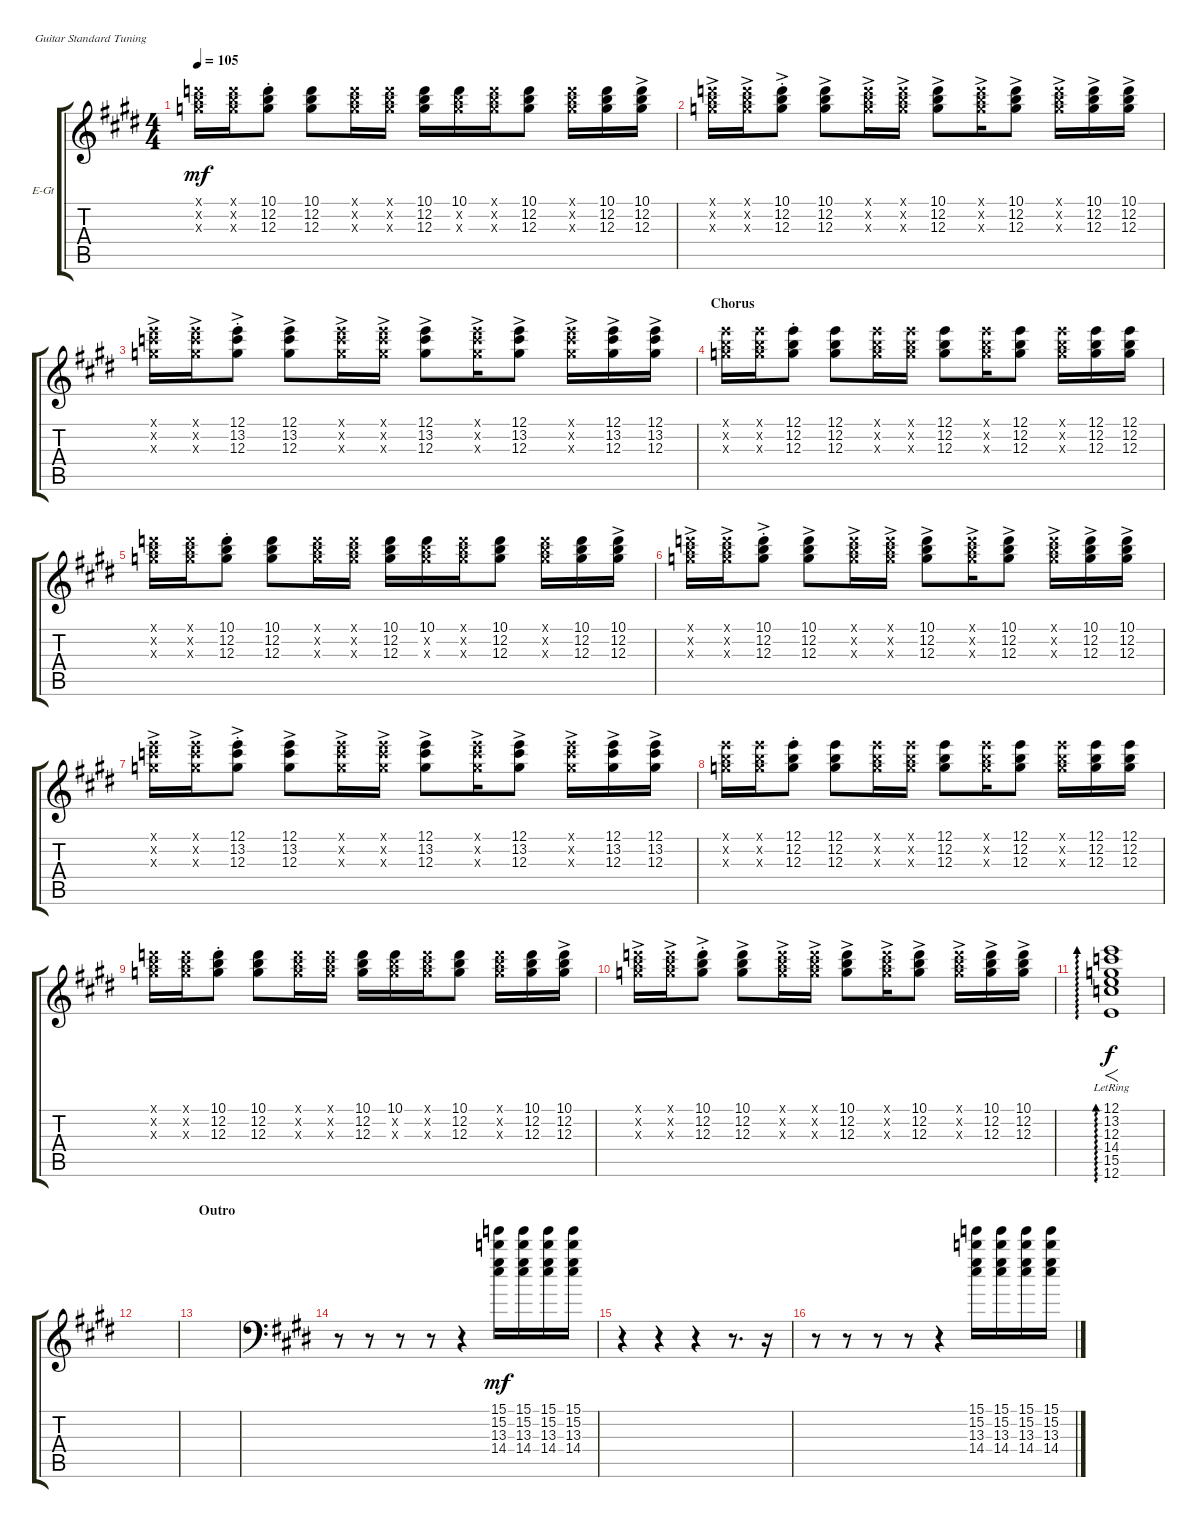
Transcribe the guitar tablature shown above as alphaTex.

\defaultSystemsLayout 4
\bracketExtendMode groupsimilarinstruments
\firstSystemTrackNameOrientation horizontal
\otherSystemsTrackNameOrientation horizontal
\track ("Guitar 2" "E-Gt") {instrument overdrivenguitar}
\staff {score tabs}
\tuning (E4 B3 G3 D3 A2 E2)
\ts (4 4)
\tempo 105
\clef g2
\ks e
(12.3{x} 12.2{x} 10.1{x}).16{dy mf} (12.3{x} 12.2{x} 10.1{x}).16 (12.3{st} 12.2{st} 10.1{st}).8 (10.1 12.2 12.3).8 (12.3{x} 12.2{x} 10.1{x}).16 (12.3{x} 12.2{x} 10.1{x}).16 (10.1 12.2 12.3).16 (10.1 12.2{x} 12.3{x}).16 (10.1{x} 12.3{x} 12.2{x}).16 (10.1 12.3 12.2).8 (10.1{x} 12.3{x} 12.2{x}).16 (10.1 12.3 12.2).16 (10.1 12.2 12.3{ac}).16 |
(12.3{ac x} 12.2{x} 10.1{x}).16 (12.3{ac x} 12.2{x} 10.1{x}).16 (12.3{ac st} 12.2{st} 10.1{st}).8 (10.1 12.2 12.3{ac}).8 (12.3{ac x} 12.2{x} 10.1{x}).16 (12.3{ac x} 12.2{x} 10.1{x}).16 (10.1 12.2 12.3{ac}).8 (10.1{x} 12.3{ac x} 12.2{x}).16 (10.1 12.3{ac} 12.2).8 (10.1{x} 12.3{ac x} 12.2{x}).16 (10.1 12.3{ac} 12.2).16 (10.1 12.2 12.3{ac}).16 |
(12.3{ac x} 13.2{x} 12.1{x}).16 (12.3{ac x} 13.2{x} 12.1{x}).16 (12.3{ac st} 13.2{st} 12.1{st}).8 (12.1 13.2 12.3{ac}).8 (12.3{ac x} 13.2{x} 12.1{x}).16 (12.3{ac x} 13.2{x} 12.1{x}).16 (12.1 13.2 12.3{ac}).8 (12.1{x} 12.3{ac x} 13.2{x}).16 (12.1 12.3{ac} 13.2).8 (12.1{x} 12.3{ac x} 13.2{x}).16 (12.1 12.3{ac} 13.2).16 (12.1 13.2 12.3{ac}).16 |
\section ("" "Chorus")
(12.3{x} 12.2{x} 12.1{x}).16 (12.3{x} 12.2{x} 12.1{x}).16 (12.3{st} 12.2{st} 12.1{st}).8 (12.1 12.2 12.3).8 (12.3{x} 12.2{x} 12.1{x}).16 (12.3{x} 12.2{x} 12.1{x}).16 (12.1 12.2 12.3).8 (12.1{x} 12.3{x} 12.2{x}).16 (12.1 12.3 12.2).8 (12.1{x} 12.3{x} 12.2{x}).16 (12.1 12.3 12.2).16 (12.1 12.2 12.3).16 |
(12.3{x} 12.2{x} 10.1{x}).16 (12.3{x} 12.2{x} 10.1{x}).16 (12.3{st} 12.2{st} 10.1{st}).8 (10.1 12.2 12.3).8 (12.3{x} 12.2{x} 10.1{x}).16 (12.3{x} 12.2{x} 10.1{x}).16 (10.1 12.2 12.3).16 (10.1 12.2{x} 12.3{x}).16 (10.1{x} 12.3{x} 12.2{x}).16 (10.1 12.3 12.2).8 (10.1{x} 12.3{x} 12.2{x}).16 (10.1 12.3 12.2).16 (10.1 12.2 12.3{ac}).16 |
(12.3{ac x} 12.2{x} 10.1{x}).16 (12.3{ac x} 12.2{x} 10.1{x}).16 (12.3{ac st} 12.2{st} 10.1{st}).8 (10.1 12.2 12.3{ac}).8 (12.3{ac x} 12.2{x} 10.1{x}).16 (12.3{ac x} 12.2{x} 10.1{x}).16 (10.1 12.2 12.3{ac}).8 (10.1{x} 12.3{ac x} 12.2{x}).16 (10.1 12.3{ac} 12.2).8 (10.1{x} 12.3{ac x} 12.2{x}).16 (10.1 12.3{ac} 12.2).16 (10.1 12.2 12.3{ac}).16 |
(12.3{ac x} 13.2{x} 12.1{x}).16 (12.3{ac x} 13.2{x} 12.1{x}).16 (12.3{ac st} 13.2{st} 12.1{st}).8 (12.1 13.2 12.3{ac}).8 (12.3{ac x} 13.2{x} 12.1{x}).16 (12.3{ac x} 13.2{x} 12.1{x}).16 (12.1 13.2 12.3{ac}).8 (12.1{x} 12.3{ac x} 13.2{x}).16 (12.1 12.3{ac} 13.2).8 (12.1{x} 12.3{ac x} 13.2{x}).16 (12.1 12.3{ac} 13.2).16 (12.1 13.2 12.3{ac}).16 |
(12.3{x} 12.2{x} 12.1{x}).16 (12.3{x} 12.2{x} 12.1{x}).16 (12.3{st} 12.2{st} 12.1{st}).8 (12.1 12.2 12.3).8 (12.3{x} 12.2{x} 12.1{x}).16 (12.3{x} 12.2{x} 12.1{x}).16 (12.1 12.2 12.3).8 (12.1{x} 12.3{x} 12.2{x}).16 (12.1 12.3 12.2).8 (12.1{x} 12.3{x} 12.2{x}).16 (12.1 12.3 12.2).16 (12.1 12.2 12.3).16 |
(12.3{x} 12.2{x} 10.1{x}).16 (12.3{x} 12.2{x} 10.1{x}).16 (12.3{st} 12.2{st} 10.1{st}).8 (10.1 12.2 12.3).8 (12.3{x} 12.2{x} 10.1{x}).16 (12.3{x} 12.2{x} 10.1{x}).16 (10.1 12.2 12.3).16 (10.1 12.2{x} 12.3{x}).16 (10.1{x} 12.3{x} 12.2{x}).16 (10.1 12.3 12.2).8 (10.1{x} 12.3{x} 12.2{x}).16 (10.1 12.3 12.2).16 (10.1 12.2 12.3{ac}).16 |
(12.3{ac x} 12.2{x} 10.1{x}).16 (12.3{ac x} 12.2{x} 10.1{x}).16 (12.3{ac st} 12.2{st} 10.1{st}).8 (10.1 12.2 12.3{ac}).8 (12.3{ac x} 12.2{x} 10.1{x}).16 (12.3{ac x} 12.2{x} 10.1{x}).16 (10.1 12.2 12.3{ac}).8 (10.1{x} 12.3{ac x} 12.2{x}).16 (10.1 12.3{ac} 12.2).8 (10.1{x} 12.3{ac x} 12.2{x}).16 (10.1 12.3{ac} 12.2).16 (10.1 12.2 12.3{ac}).16 |
(12.1 13.2 12.3 14.4 15.5 12.6{lr}).1{f ad 0 dy f} |
|
\section ("" "Outro")
|
\clef f4
r.8 r.8 r.8 r.8 r.4 (13.3 15.2 15.1 14.4).16{dy mf} (13.3 15.2 15.1 14.4).16 (13.3 15.2 15.1 14.4).16 (13.3 15.2 15.1 14.4).16 |
r.4 r.4 r.4 r.8{d} r.16 |
r.8 r.8 r.8 r.8 r.4 (13.3 15.2 15.1 14.4).16 (13.3 15.2 15.1 14.4).16 (13.3 15.2 15.1 14.4).16 (13.3 15.2 15.1 14.4).16
